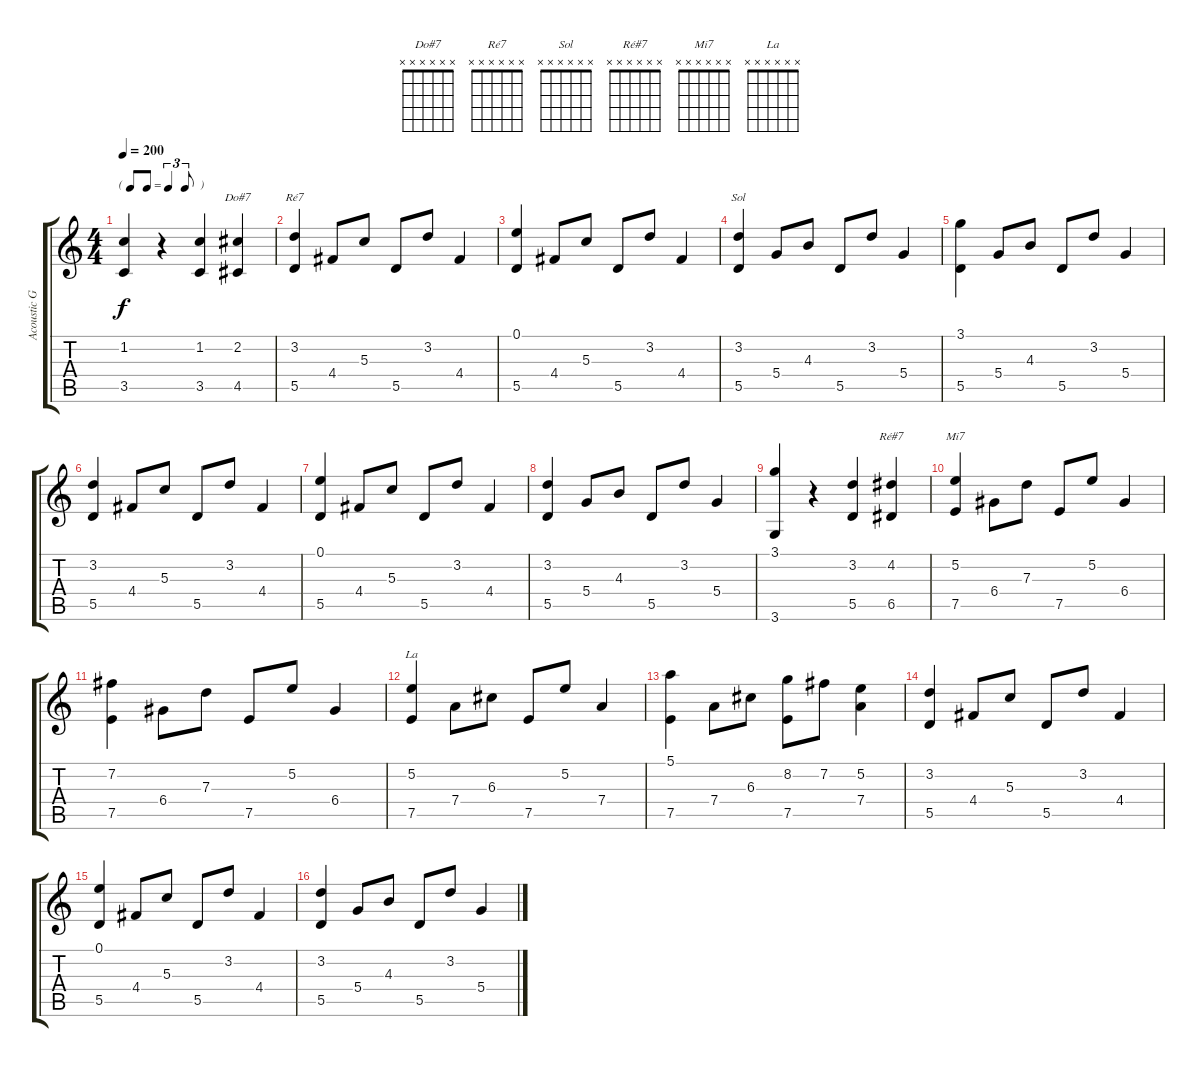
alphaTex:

\track ("Acoustic Guitar" "Acoustic G") {instrument acousticguitarsteel}
\staff {score tabs}
\tuning (E4 B3 G3 D3 A2 E2) {hide}
\chord ("Do#7" x x x x x x) {firstfret 0}
\chord ("Ré7" x x x x x x) {firstfret 0}
\chord ("Sol" x x x x x x) {firstfret 0}
\chord ("Ré#7" x x x x x x) {firstfret 0}
\chord ("Mi7" x x x x x x) {firstfret 0}
\chord ("La" x x x x x x) {firstfret 0}
\ts (4 4)
\tf triplet8th
\tempo 200
\clef g2
\ks c
(1.2 3.5).4{dy f} r.4 (1.2 3.5).4 (2.2 4.5).4{ch "Do#7"} |
(3.2 5.5).4{ch "Ré7"} 4.4.8 5.3.8 5.5.8 3.2.8 4.4.4 |
(0.1 5.5).4 4.4.8 5.3.8 5.5.8 3.2.8 4.4.4 |
(3.2 5.5).4{ch "Sol"} 5.4.8 4.3.8 5.5.8 3.2.8 5.4.4 |
(3.1 5.5).4 5.4.8 4.3.8 5.5.8 3.2.8 5.4.4 |
(3.2 5.5).4 4.4.8 5.3.8 5.5.8 3.2.8 4.4.4 |
(0.1 5.5).4 4.4.8 5.3.8 5.5.8 3.2.8 4.4.4 |
(3.2 5.5).4 5.4.8 4.3.8 5.5.8 3.2.8 5.4.4 |
(3.1 3.6).4 r.4 (3.2 5.5).4 (4.2 6.5).4{ch "Ré#7"} |
(5.2 7.5).4{ch "Mi7"} 6.4.8 7.3.8 7.5.8 5.2.8 6.4.4 |
(7.2 7.5).4 6.4.8 7.3.8 7.5.8 5.2.8 6.4.4 |
(5.2 7.5).4{ch "La"} 7.4.8 6.3.8 7.5.8 5.2.8 7.4.4 |
(5.1 7.5).4 7.4.8 6.3.8 (8.2 7.5).8 7.2.8 (5.2 7.4).4 |
(3.2 5.5).4 4.4.8 5.3.8 5.5.8 3.2.8 4.4.4 |
(0.1 5.5).4 4.4.8 5.3.8 5.5.8 3.2.8 4.4.4 |
(3.2 5.5).4 5.4.8 4.3.8 5.5.8 3.2.8 5.4.4
